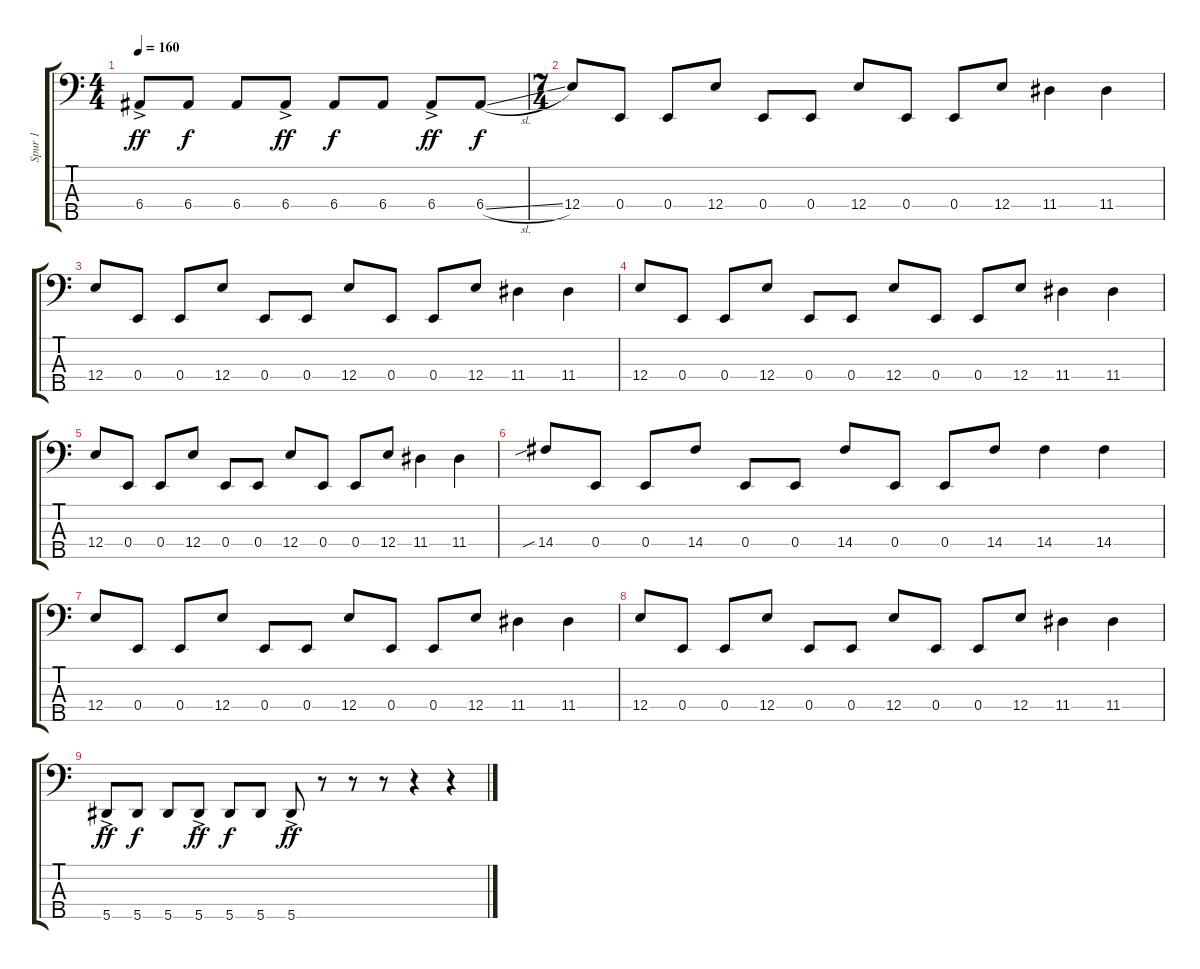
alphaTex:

\track ("Spur 1" "Spur 1") {instrument slapbass2}
\staff {score tabs}
\tuning (Gb2 Db2 Ab1 E1 Bb0) {hide}
\ts (4 4)
\tempo 160
\clef f4
\ks c
6.4{ac}.8{dy ff} 6.4.8{dy f} 6.4.8 6.4{ac}.8{dy ff} 6.4.8{dy f} 6.4.8 6.4{ac}.8{dy ff} 6.4{sl}.8{dy f} |
\ts (7 4)
12.4.8 0.4.8 0.4.8 12.4.8 0.4.8 0.4.8 12.4.8 0.4.8 0.4.8 12.4.8 11.4.4 11.4.4 |
12.4.8 0.4.8 0.4.8 12.4.8 0.4.8 0.4.8 12.4.8 0.4.8 0.4.8 12.4.8 11.4.4 11.4.4 |
12.4.8 0.4.8 0.4.8 12.4.8 0.4.8 0.4.8 12.4.8 0.4.8 0.4.8 12.4.8 11.4.4 11.4.4 |
12.4.8 0.4.8 0.4.8 12.4.8 0.4.8 0.4.8 12.4.8 0.4.8 0.4.8 12.4.8 11.4.4 11.4.4 |
14.4{sib}.8 0.4.8 0.4.8 14.4.8 0.4.8 0.4.8 14.4.8 0.4.8 0.4.8 14.4.8 14.4.4 14.4.4 |
12.4.8 0.4.8 0.4.8 12.4.8 0.4.8 0.4.8 12.4.8 0.4.8 0.4.8 12.4.8 11.4.4 11.4.4 |
12.4.8 0.4.8 0.4.8 12.4.8 0.4.8 0.4.8 12.4.8 0.4.8 0.4.8 12.4.8 11.4.4 11.4.4 |
5.5{ac}.8{dy ff} 5.5.8{dy f} 5.5.8 5.5{ac}.8{dy ff} 5.5.8{dy f} 5.5.8 5.5{ac}.8{dy ff} r.8 r.8 r.8 r.4 r.4
